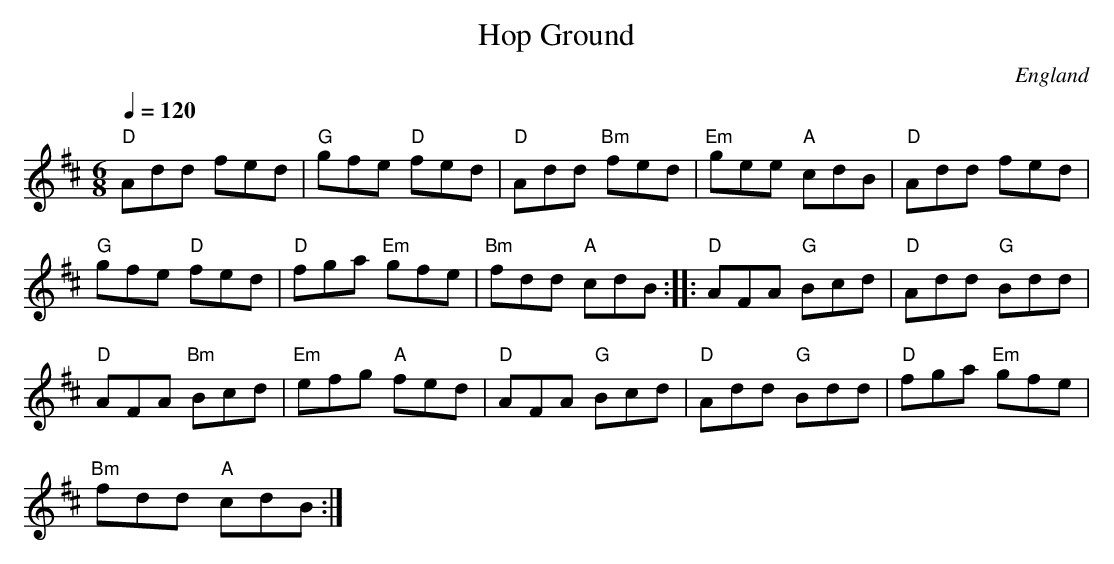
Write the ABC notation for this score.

X:1
T:Hop Ground     %Tune name
Q:1/4=120     %Tempo
|:
O:England
M:6/8     %Meter
L:1/8     %
K:D
"D"Add fed | "G"gfe "D"fed | "D"Add "Bm"fed | "Em"gee "A"cdB | "D"Add fed |
"G"gfe "D"fed | "D"fga "Em"gfe | "Bm"fdd "A"cdB :: "D"AFA "G"Bcd | "D"Add "G"Bdd |
"D"AFA "Bm"Bcd | "Em"efg "A"fed | "D"AFA "G"Bcd | "D"Add "G"Bdd | "D"fga "Em"gfe |
"Bm"fdd "A"cdB :|
